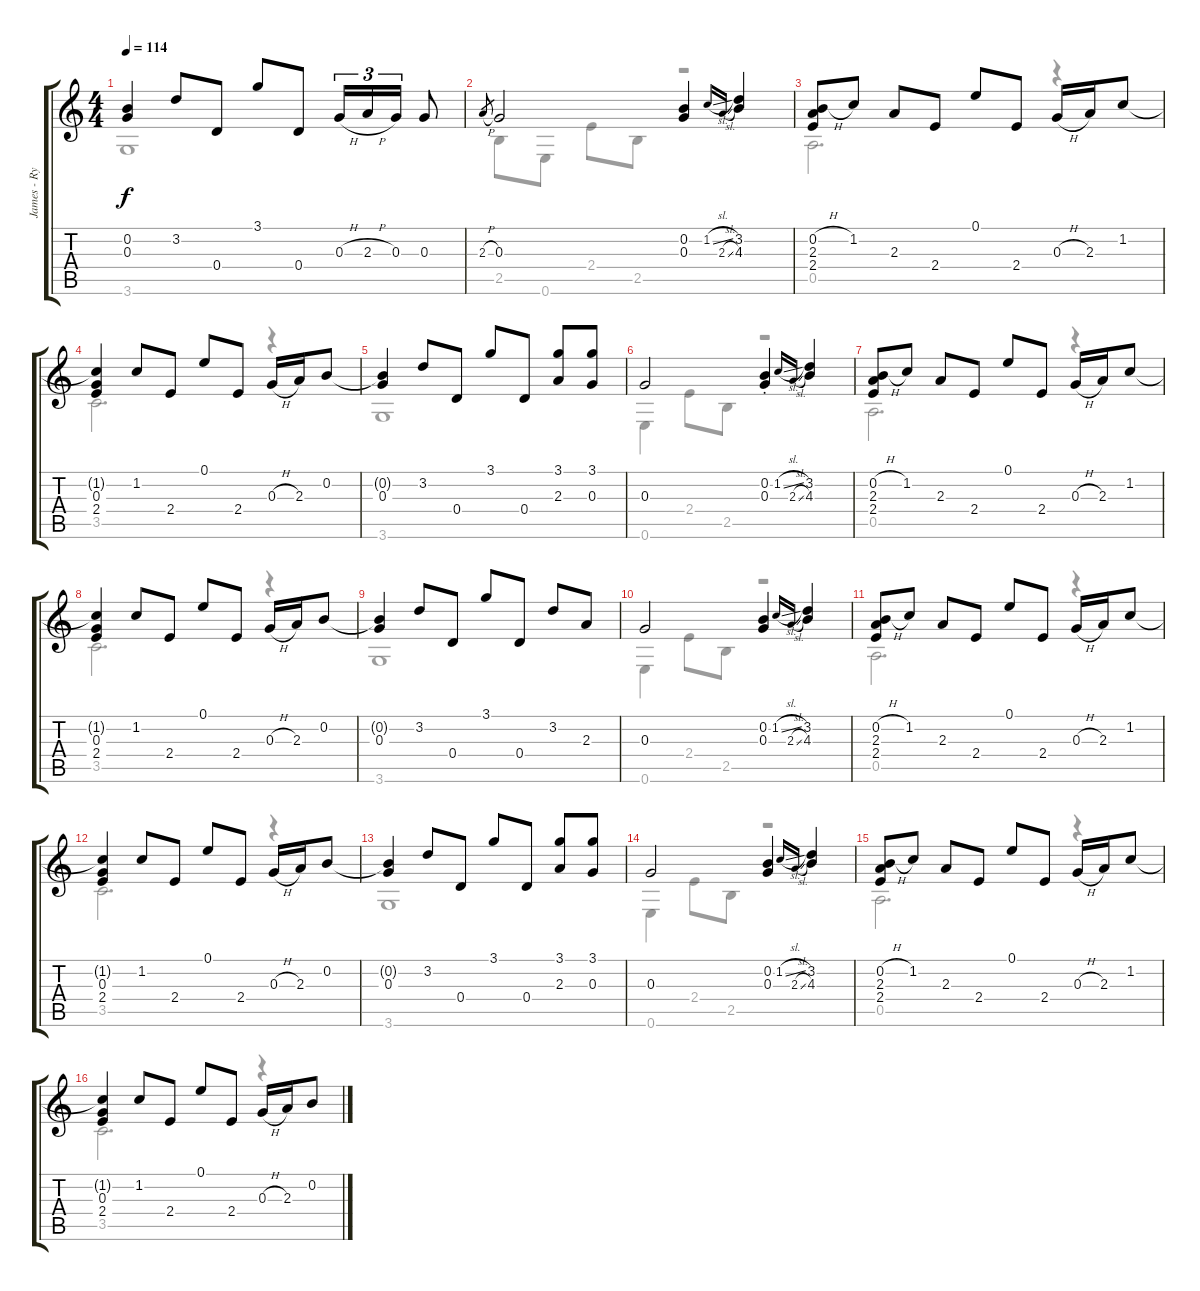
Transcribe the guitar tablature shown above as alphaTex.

\track ("James - Rythme Distortion" "James - Ry") {instrument distortionguitar}
\staff {score tabs}
\tuning (E4 B3 G3 D3 A2 E2) {hide}
\voice
\ts (4 4)
\tempo 114
\clef g2
\ks c
(0.2{t} 0.3).4{dy f} 3.2.8 0.4.8 3.1.8 0.4.8 0.3{h}.16{tu (3 2)} 2.3{h}.16{tu (3 2)} 0.3.16{tu (3 2)} 0.3.8 |
2.3{h}.8{gr} 0.3.2 (0.2 0.3).4 1.2{sl}.16{gr onbeat} 2.3{sl}.16{gr onbeat} (3.2 4.3).4 |
(0.2{h} 2.3 2.4).8 1.2.8 2.3.8 2.4.8 0.1.8 2.4.8 0.3{h}.16 2.3.16 1.2.8 |
(1.2{t} 0.3 2.4).4 1.2.8 2.4.8 0.1.8 2.4.8 0.3{h}.16 2.3.16 0.2.8 |
(0.2{t} 0.3).4 3.2.8 0.4.8 3.1.8 0.4.8 (3.1 2.3).8 (3.1 0.3).8 |
0.3.2 (0.2{st} 0.3{st}).4 1.2{sl}.16{gr onbeat} 2.3{sl}.16{gr onbeat} (3.2 4.3).4 |
(0.2{h} 2.3 2.4).8 1.2.8 2.3.8 2.4.8 0.1.8 2.4.8 0.3{h}.16 2.3.16 1.2.8 |
(1.2{t} 0.3 2.4).4 1.2.8 2.4.8 0.1.8 2.4.8 0.3{h}.16 2.3.16 0.2.8 |
(0.2{t} 0.3).4 3.2.8 0.4.8 3.1.8 0.4.8 3.2.8 2.3.8 |
0.3.2 (0.2 0.3).4 1.2{sl}.16{gr onbeat} 2.3{sl}.16{gr onbeat} (3.2 4.3).4 |
(0.2{h} 2.3 2.4).8 1.2.8 2.3.8 2.4.8 0.1.8 2.4.8 0.3{h}.16 2.3.16 1.2.8 |
(1.2{t} 0.3 2.4).4 1.2.8 2.4.8 0.1.8 2.4.8 0.3{h}.16 2.3.16 0.2.8 |
(0.2{t} 0.3).4 3.2.8 0.4.8 3.1.8 0.4.8 (3.1 2.3).8 (3.1 0.3).8 |
0.3.2 (0.2 0.3).4 1.2{sl}.16{gr onbeat} 2.3{sl}.16{gr onbeat} (3.2 4.3).4 |
(0.2{h} 2.3 2.4).8 1.2.8 2.3.8 2.4.8 0.1.8 2.4.8 0.3{h}.16 2.3.16 1.2.8 |
(1.2{t} 0.3 2.4).4 1.2.8 2.4.8 0.1.8 2.4.8 0.3{h}.16 2.3.16 0.2.8
\voice
\clef g2
\ottava regular
\simile none
\ks c
3.6.1{dy f} |
2.5.8 0.6.8 2.4.8 2.5.8 r.2 |
0.5.2{d} r.4 |
3.5.2{d} r.4 |
3.6.1 |
0.6.4 2.4.8 2.5.8 r.2 |
0.5.2{d} r.4 |
3.5.2{d} r.4 |
3.6.1 |
0.6.4 2.4.8 2.5.8 r.2 |
0.5.2{d} r.4 |
3.5.2{d} r.4 |
3.6.1 |
0.6.4 2.4.8 2.5.8 r.2 |
0.5.2{d} r.4 |
3.5.2{d} r.4
